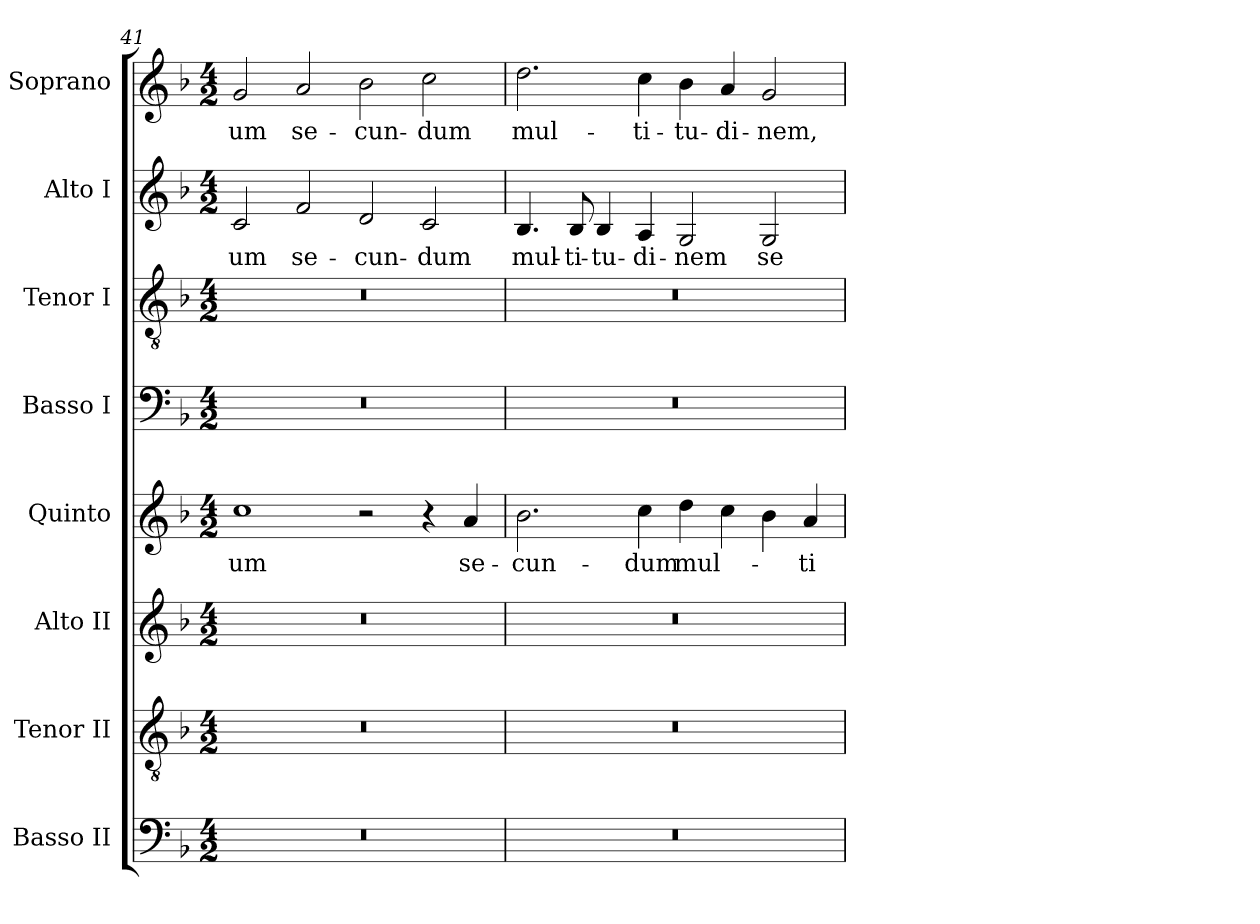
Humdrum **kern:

**kern	**kern	**kern	**kern	**text	**kern	**kern	**kern	**text	**kern	**text
*part8	*part7	*part6	*part5	*part5	*part4	*part3	*part2	*part2	*part1	*part1
*staff8	*staff7	*staff6	*staff5	*staff5	*staff4	*staff3	*staff2	*staff2	*staff1	*staff1
*I"Basso II	*I"Tenor II	*I"Alto II	*I"Quinto	*	*I"Basso I	*I"Tenor I	*I"Alto I	*	*I"Soprano	*
*I'B. 2	*I'T. 2	*I'A. 2	*I'Q.	*	*I'B. 1	*I'T. 1	*I'A. 1	*	*I'S.	*
!!LO:LB:g=z
*clefF4	*clefGv2	*clefG2	*clefG2	*	*clefF4	*clefGv2	*clefG2	*	*clefG2	*
*	*ITrd7c12	*	*	*	*	*ITrd7c12	*	*	*	*
*k[b-]	*k[b-]	*k[b-]	*k[b-]	*	*k[b-]	*k[b-]	*k[b-]	*	*k[b-]	*
*F:	*F:	*F:	*F:	*	*F:	*F:	*F:	*	*F:	*
*M4/2	*M4/2	*M4/2	*M4/2	*	*M4/2	*M4/2	*M4/2	*	*M4/2	*
=41	=41	=41	=41	=41	=41	=41	=41	=41	=41	=41
!LO:N:vis=1	!LO:N:vis=1	!LO:N:vis=1	!	!	!	!	!	!	!	!
!	!	!	!	!LO:LY:b:color=#000000	!LO:N:vis=1	!LO:N:vis=1	!	!	!	!
!	!	!	!	!	!	!	!	!LO:LY:b:color=#000000	!	!
!	!	!	!	!	!	!	!	!	!	!LO:LY:b:color=#000000
0r	0r	0r	1cci	-um	0r	0r	2ci/	-um	2gi/	-um
!	!	!	!	!	!	!	!	!LO:LY:b:color=#000000	!	!
!	!	!	!	!	!	!	!	!	!	!LO:LY:b:color=#000000
.	.	.	.	.	.	.	2fi/	se-	2ai/	se-
!	!	!	!	!	!	!	!	!LO:LY:b:color=#000000	!	!
!	!	!	!	!	!	!	!	!	!	!LO:LY:b:color=#000000
.	.	.	2r	.	.	.	2di/	-cun-	2b-i\	-cun-
!	!	!	!	!	!	!	!	!LO:LY:b:color=#000000	!	!
!	!	!	!	!	!	!	!	!	!	!LO:LY:b:color=#000000
.	.	.	4r	.	.	.	2ci/	-dum	2cci\	-dum
!	!	!	!	!LO:LY:b:color=#000000	!	!	!	!	!	!
.	.	.	4ai/	se-	.	.	.	.	.	.
=42	=42	=42	=42	=42	=42	=42	=42	=42	=42	=42
!LO:N:vis=1	!LO:N:vis=1	!LO:N:vis=1	!	!	!	!	!	!	!	!
!	!	!	!	!LO:LY:b:color=#000000	!LO:N:vis=1	!LO:N:vis=1	!	!	!	!
!	!	!	!	!	!	!	!	!LO:LY:b:color=#000000	!	!
!	!	!	!	!	!	!	!	!	!	!LO:LY:b:color=#000000
0r	0r	0r	2.b-i\	-cun-	0r	0r	4.B-i/	mul-	2.ddi\	mul-
!	!	!	!	!	!	!	!	!LO:LY:b:color=#000000	!	!
.	.	.	.	.	.	.	8B-i/	-ti-	.	.
!	!	!	!	!	!	!	!	!LO:LY:b:color=#000000	!	!
.	.	.	.	.	.	.	4B-i/	-tu-	.	.
!	!	!	!	!LO:LY:b:color=#000000	!	!	!	!	!	!
!	!	!	!	!	!	!	!	!LO:LY:b:color=#000000	!	!
!	!	!	!	!	!	!	!	!	!	!LO:LY:b:color=#000000
.	.	.	4cci\	-dum	.	.	4Ai/	-di-	4cci\	-ti-
!	!	!	!	!LO:LY:b:color=#000000	!	!	!	!	!	!
!	!	!	!	!	!	!	!	!LO:LY:b:color=#000000	!	!
!	!	!	!	!	!	!	!	!	!	!LO:LY:b:color=#000000
.	.	.	4ddi\	mul-	.	.	2Gi/	-nem	4b-i\	-tu-
!	!	!	!	!	!	!	!	!	!	!LO:LY:b:color=#000000
.	.	.	4cci\	.	.	.	.	.	4ai/	-di-
!	!	!	!	!	!	!	!	!LO:LY:b:color=#000000	!	!
!	!	!	!	!	!	!	!	!	!	!LO:LY:b:color=#000000
.	.	.	4b-i\	.	.	.	2Gi/	se-	2gi/	-nem,
!	!	!	!	!LO:LY:b:color=#000000	!	!	!	!	!	!
.	.	.	4ai/	-ti-	.	.	.	.	.	.
=	=	=	=	=	=	=	=	=	=	=
*-	*-	*-	*-	*-	*-	*-	*-	*-	*-	*-
